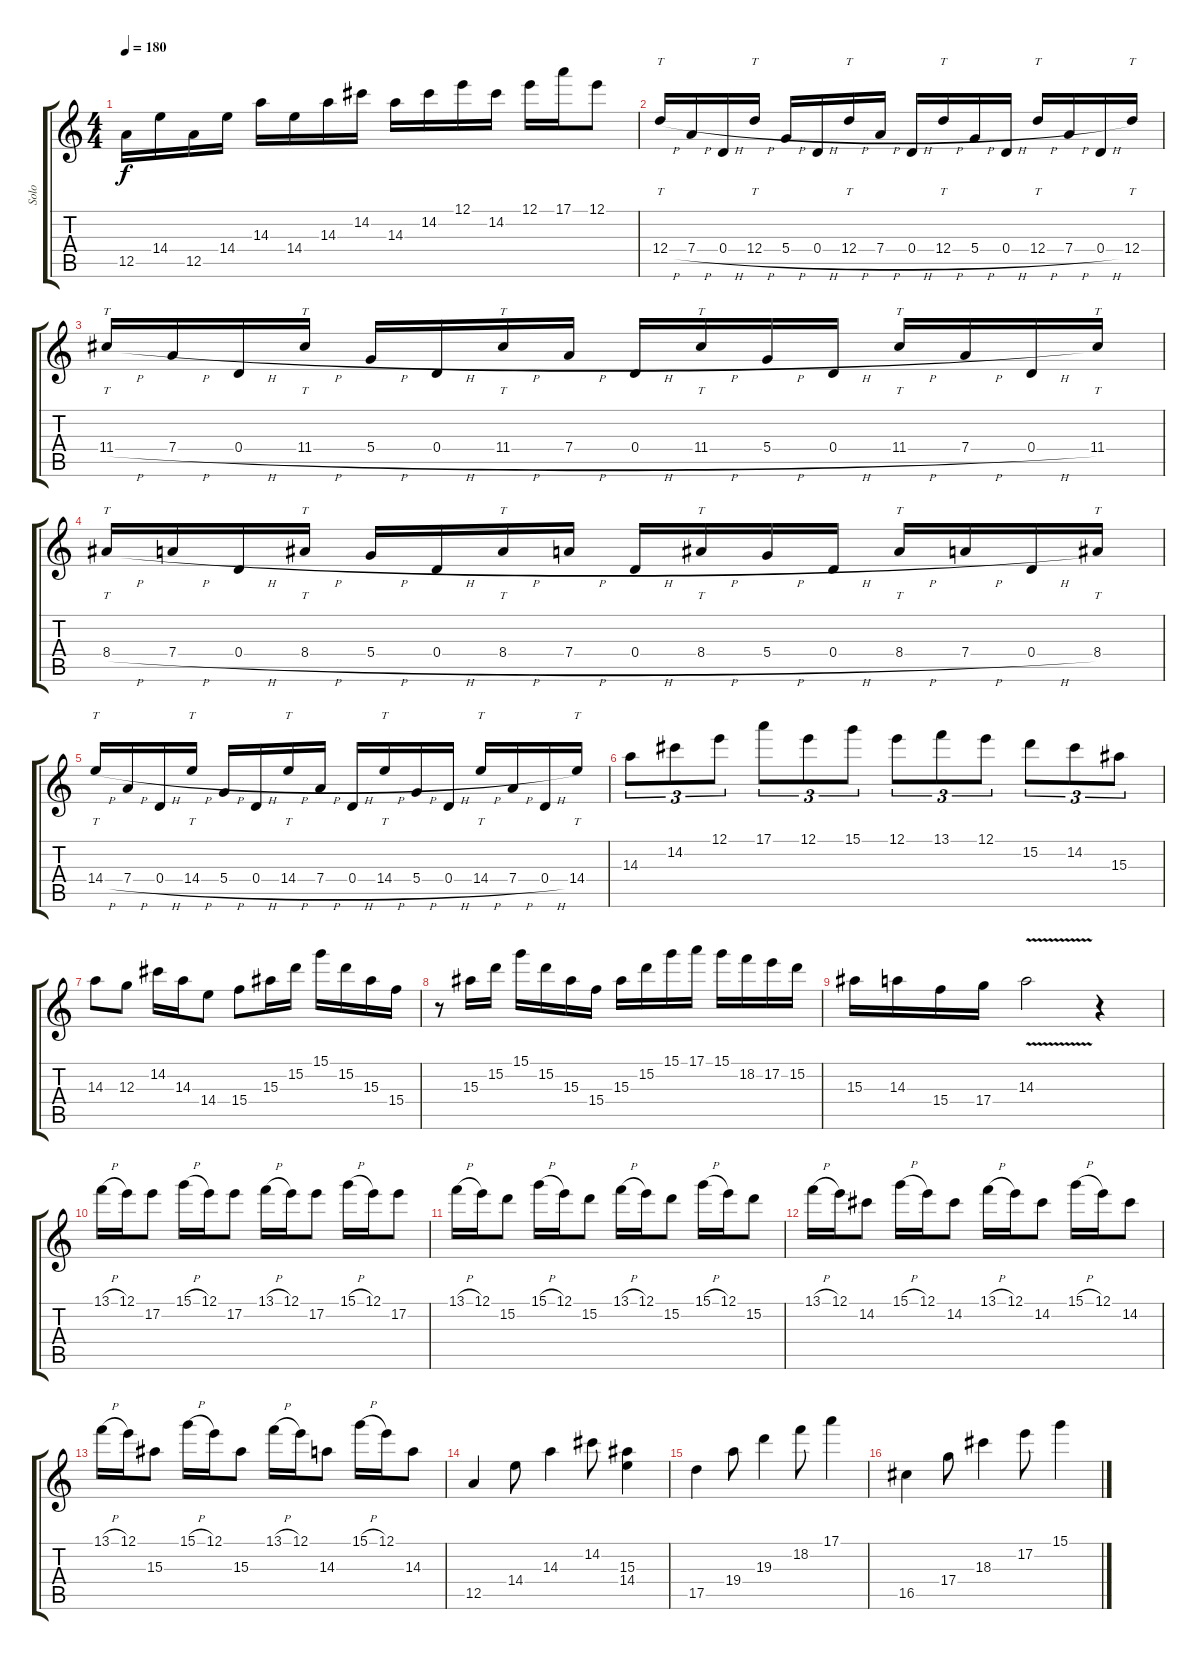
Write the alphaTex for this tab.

\track ("Solo" "Solo") {instrument overdrivenguitar}
\staff {score tabs}
\tuning (E4 B3 G3 D3 A2 E2) {hide}
\ts (4 4)
\tempo 180
\clef g2
\ks c
12.5.16{dy f} 14.4.16 12.5.16 14.4.16 14.3.16 14.4.16 14.3.16 14.2.16 14.3.16 14.2.16 12.1.16 14.2.16 12.1.16 17.1.16 12.1.8 |
12.4{h}.16{tt} 7.4{h}.16 0.4{h}.16 12.4{h}.16{tt} 5.4{h}.16 0.4{h}.16 12.4{h}.16{tt} 7.4{h}.16 0.4{h}.16 12.4{h}.16{tt} 5.4{h}.16 0.4{h}.16 12.4{h}.16{tt} 7.4{h}.16 0.4{h}.16 12.4.16{tt} |
11.4{h}.16{tt} 7.4{h}.16 0.4{h}.16 11.4{h}.16{tt} 5.4{h}.16 0.4{h}.16 11.4{h}.16{tt} 7.4{h}.16 0.4{h}.16 11.4{h}.16{tt} 5.4{h}.16 0.4{h}.16 11.4{h}.16{tt} 7.4{h}.16 0.4{h}.16 11.4.16{tt} |
8.4{h}.16{tt} 7.4{h}.16 0.4{h}.16 8.4{h}.16{tt} 5.4{h}.16 0.4{h}.16 8.4{h}.16{tt} 7.4{h}.16 0.4{h}.16 8.4{h}.16{tt} 5.4{h}.16 0.4{h}.16 8.4{h}.16{tt} 7.4{h}.16 0.4{h}.16 8.4.16{tt} |
14.4{h}.16{tt} 7.4{h}.16 0.4{h}.16 14.4{h}.16{tt} 5.4{h}.16 0.4{h}.16 14.4{h}.16{tt} 7.4{h}.16 0.4{h}.16 14.4{h}.16{tt} 5.4{h}.16 0.4{h}.16 14.4{h}.16{tt} 7.4{h}.16 0.4{h}.16 14.4.16{tt} |
14.3.8{tu (3 2)} 14.2.8{tu (3 2)} 12.1.8{tu (3 2)} 17.1.8{tu (3 2)} 12.1.8{tu (3 2)} 15.1.8{tu (3 2)} 12.1.8{tu (3 2)} 13.1.8{tu (3 2)} 12.1.8{tu (3 2)} 15.2.8{tu (3 2)} 14.2.8{tu (3 2)} 15.3.8{tu (3 2)} |
14.3.8 12.3.8 14.2.16 14.3.16 14.4.8 15.4.8 15.3.16 15.2.16 15.1.16 15.2.16 15.3.16 15.4.16 |
r.8 15.3.16 15.2.16 15.1.16 15.2.16 15.3.16 15.4.16 15.3.16 15.2.16 15.1.16 17.1.16 15.1.16 18.2.16 17.2.16 15.2.16 |
15.3.16 14.3.16 15.4.16 17.4.16 14.3{v}.2 r.4 |
13.1{h}.16 12.1.16 17.2.8 15.1{h}.16 12.1.16 17.2.8 13.1{h}.16 12.1.16 17.2.8 15.1{h}.16 12.1.16 17.2.8 |
13.1{h}.16 12.1.16 15.2.8 15.1{h}.16 12.1.16 15.2.8 13.1{h}.16 12.1.16 15.2.8 15.1{h}.16 12.1.16 15.2.8 |
13.1{h}.16 12.1.16 14.2.8 15.1{h}.16 12.1.16 14.2.8 13.1{h}.16 12.1.16 14.2.8 15.1{h}.16 12.1.16 14.2.8 |
13.1{h}.16 12.1.16 15.3.8 15.1{h}.16 12.1.16 15.3.8 13.1{h}.16 12.1.16 14.3.8 15.1{h}.16 12.1.16 14.3.8 |
12.5.4 14.4.8 14.3.4 14.2.8 (15.3 14.4).4 |
17.5.4 19.4.8 19.3.4 18.2.8 17.1.4 |
16.5.4 17.4.8 18.3.4 17.2.8 15.1.4
